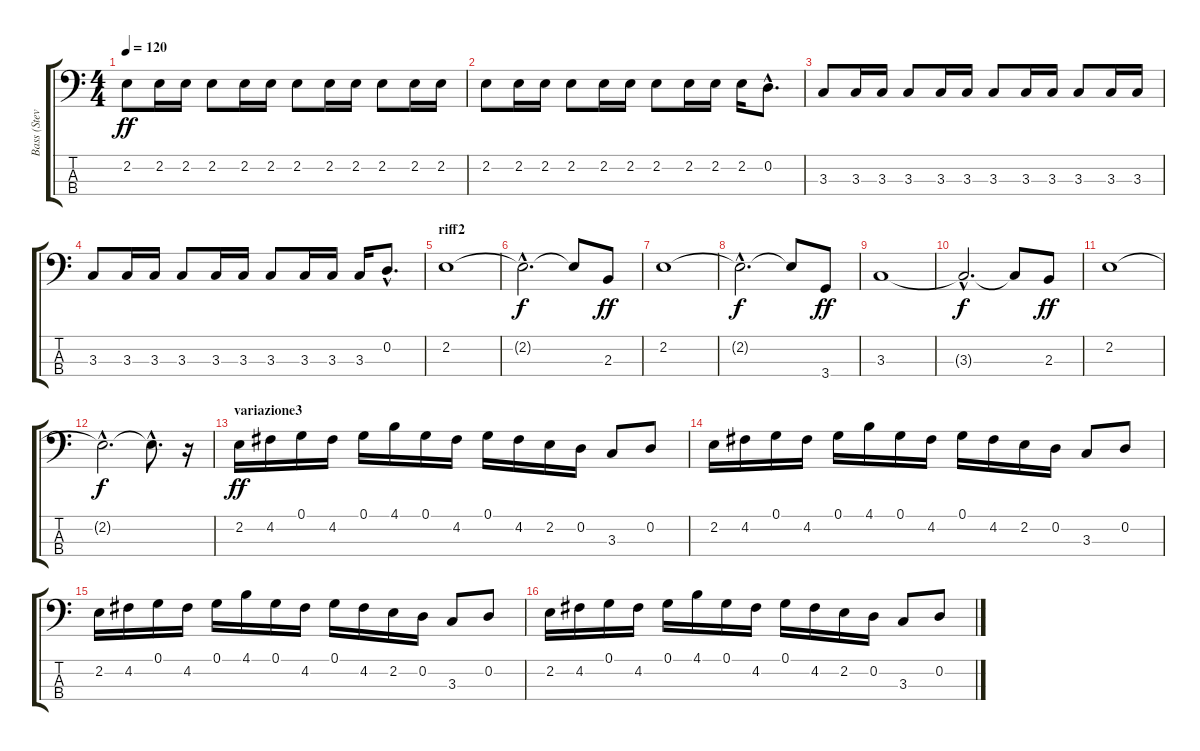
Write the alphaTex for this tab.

\track ("Bass (Steve)" "Bass (Stev") {instrument electricbassfinger}
\staff {score tabs}
\tuning (G2 D2 A1 E1) {hide}
\ts (4 4)
\tempo 120
\clef f4
\ks c
2.2.8{dy ff} 2.2.16 2.2.16 2.2.8 2.2.16 2.2.16 2.2.8 2.2.16 2.2.16 2.2.8 2.2.16 2.2.16 |
2.2.8 2.2.16 2.2.16 2.2.8 2.2.16 2.2.16 2.2.8 2.2.16 2.2.16 2.2.16 0.2{hac}.8{d} |
3.3.8 3.3.16 3.3.16 3.3.8 3.3.16 3.3.16 3.3.8 3.3.16 3.3.16 3.3.8 3.3.16 3.3.16 |
3.3.8 3.3.16 3.3.16 3.3.8 3.3.16 3.3.16 3.3.8 3.3.16 3.3.16 3.3.16 0.2{hac}.8{d} |
\section ("" "riff2")
2.2.1 |
2.2{hac t}.2{d dy f} 2.2{t}.8 2.3.8{dy ff} |
2.2.1 |
2.2{hac t}.2{d dy f} 2.2{t}.8 3.4.8{dy ff} |
3.3.1 |
3.3{hac t}.2{d dy f} 3.3{t}.8 2.3.8{dy ff} |
2.2.1 |
2.2{hac t}.2{d dy f} 2.2{hac t}.8{d} r.16 |
\section ("" "variazione3")
2.2.16{dy ff} 4.2.16 0.1.16 4.2.16 0.1.16 4.1.16 0.1.16 4.2.16 0.1.16 4.2.16 2.2.16 0.2.16 3.3.8 0.2.8 |
2.2.16 4.2.16 0.1.16 4.2.16 0.1.16 4.1.16 0.1.16 4.2.16 0.1.16 4.2.16 2.2.16 0.2.16 3.3.8 0.2.8 |
2.2.16 4.2.16 0.1.16 4.2.16 0.1.16 4.1.16 0.1.16 4.2.16 0.1.16 4.2.16 2.2.16 0.2.16 3.3.8 0.2.8 |
2.2.16 4.2.16 0.1.16 4.2.16 0.1.16 4.1.16 0.1.16 4.2.16 0.1.16 4.2.16 2.2.16 0.2.16 3.3.8 0.2.8
